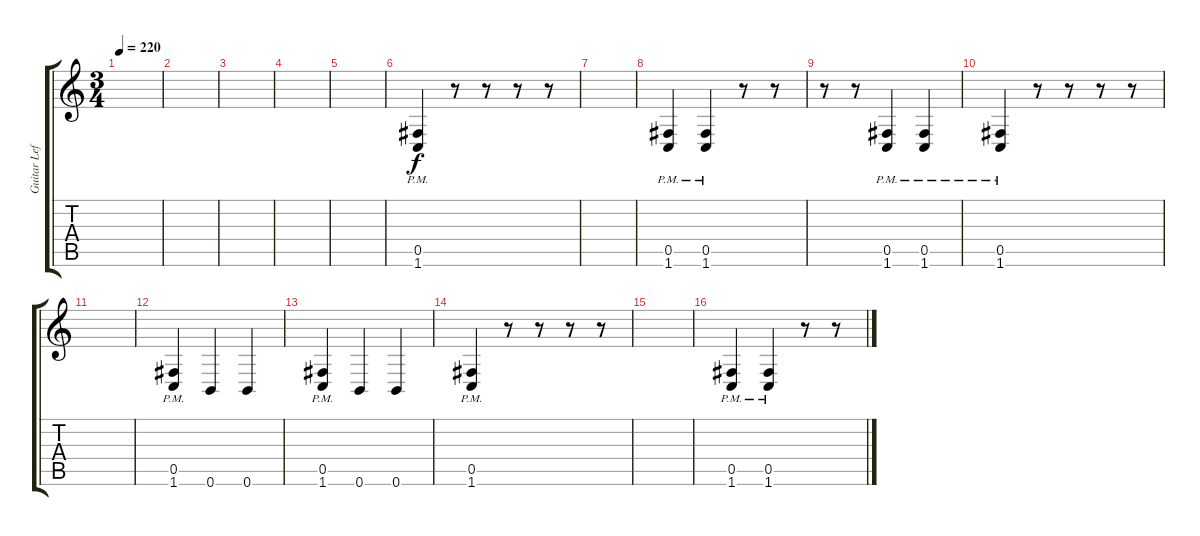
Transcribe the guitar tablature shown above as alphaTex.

\track ("Guitar Left" "Guitar Lef") {instrument distortionguitar}
\staff {score tabs}
\tuning (Db4 Ab3 E3 B2 Gb2 B1) {hide}
\ts (3 4)
\tempo 220
\clef g2
\ks c
|
|
|
|
|
(0.5{pm} 1.6{pm}).4 r.8 r.8 r.8 r.8 |
|
(0.5{pm} 1.6{pm}).4 (0.5{pm} 1.6{pm}).4 r.8 r.8 |
r.8 r.8 (0.5{pm} 1.6{pm}).4 (0.5{pm} 1.6{pm}).4 |
(0.5{pm} 1.6{pm}).4 r.8 r.8 r.8 r.8 |
|
(0.5{pm} 1.6{pm}).4 0.6.4 0.6.4 |
(0.5{pm} 1.6{pm}).4 0.6.4 0.6.4 |
(0.5{pm} 1.6{pm}).4 r.8 r.8 r.8 r.8 |
|
(0.5{pm} 1.6{pm}).4 (0.5{pm} 1.6{pm}).4 r.8 r.8
